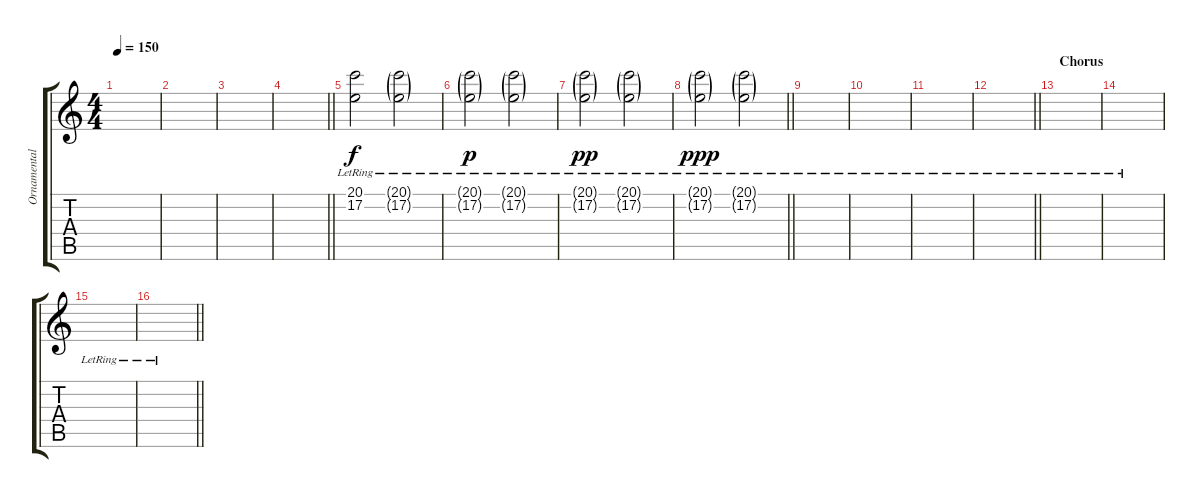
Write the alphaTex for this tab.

\track ("Ornamental Layer" "Ornamental") {instrument fx1rain}
\staff {score tabs}
\tuning (E4 B3 G3 D3 A2 E2) {hide}
\ts (4 4)
\section ("" "")
\tempo 150
\clef g2
\ks c
|
|
|
\barLineRight lightlight
|
\section ("" "")
(20.1{lr} 17.2{lr}).2 (20.1{g lr} 17.2{g lr}).2 |
(20.1{g lr} 17.2{g lr}).2{dy p} (20.1{g lr} 17.2{g lr}).2 |
(20.1{g lr} 17.2{g lr}).2{dy pp} (20.1{g lr} 17.2{g lr}).2 |
\barLineRight lightlight
(20.1{g lr} 17.2{g lr}).2{dy ppp} (20.1{g lr} 17.2{g lr}).2 |
\section ("" "")
|
|
|
\barLineRight lightlight
|
\section ("" "Chorus")
|
|
|
\barLineRight lightlight
